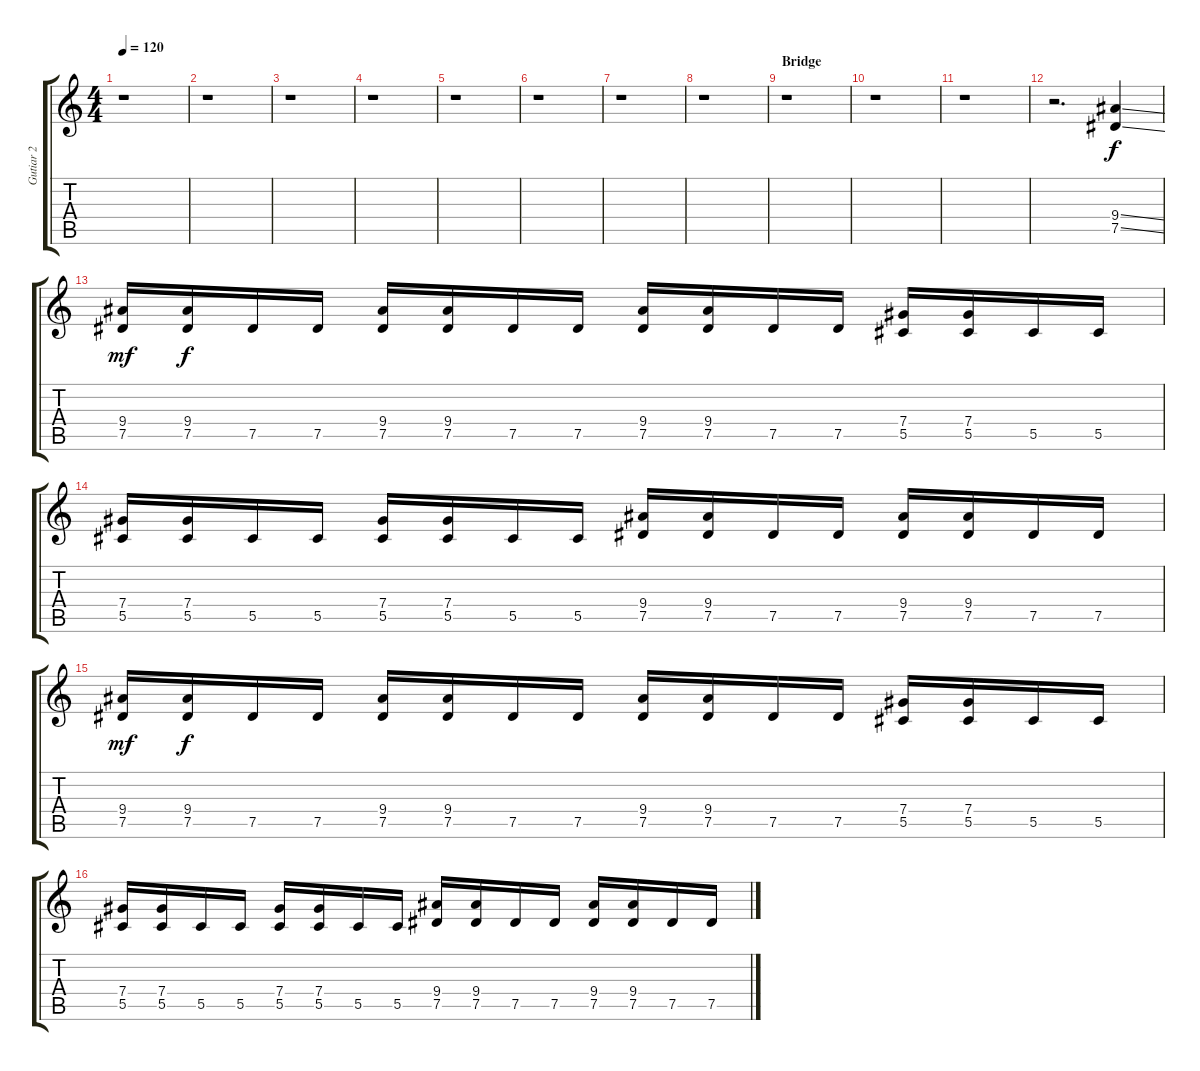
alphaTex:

\track ("Gutiar 2" "Gutiar 2") {instrument overdrivenguitar}
\staff {score tabs}
\tuning (Eb4 Bb3 Gb3 Db3 Ab2 Eb2) {hide}
\ts (4 4)
\tempo 120
\clef g2
\ks c
r.1{dy f} |
r.1 |
r.1 |
r.1 |
r.1 |
r.1 |
r.1 |
r.1 |
\section ("" "Bridge")
r.1 |
r.1 |
r.1 |
r.2{d} (9.4{ss} 7.5{ss}).4{volume 12 instrument overdrivenguitar} |
(9.4 7.5).16{dy mf instrument overdrivenguitar} (9.4 7.5).16{dy f} 7.5.16 7.5.16 (9.4 7.5).16 (9.4 7.5).16 7.5.16 7.5.16 (9.4 7.5).16 (9.4 7.5).16 7.5.16 7.5.16 (7.4 5.5).16 (7.4 5.5).16 5.5.16 5.5.16 |
(7.4 5.5).16 (7.4 5.5).16 5.5.16 5.5.16 (7.4 5.5).16 (7.4 5.5).16 5.5.16 5.5.16 (9.4 7.5).16 (9.4 7.5).16 7.5.16 7.5.16 (9.4 7.5).16 (9.4 7.5).16 7.5.16 7.5.16 |
(9.4 7.5).16{dy mf} (9.4 7.5).16{dy f} 7.5.16 7.5.16 (9.4 7.5).16 (9.4 7.5).16 7.5.16 7.5.16 (9.4 7.5).16 (9.4 7.5).16 7.5.16 7.5.16 (7.4 5.5).16 (7.4 5.5).16 5.5.16 5.5.16 |
(7.4 5.5).16 (7.4 5.5).16 5.5.16 5.5.16 (7.4 5.5).16 (7.4 5.5).16 5.5.16 5.5.16 (9.4 7.5).16 (9.4 7.5).16 7.5.16 7.5.16 (9.4 7.5).16 (9.4 7.5).16 7.5.16 7.5.16
